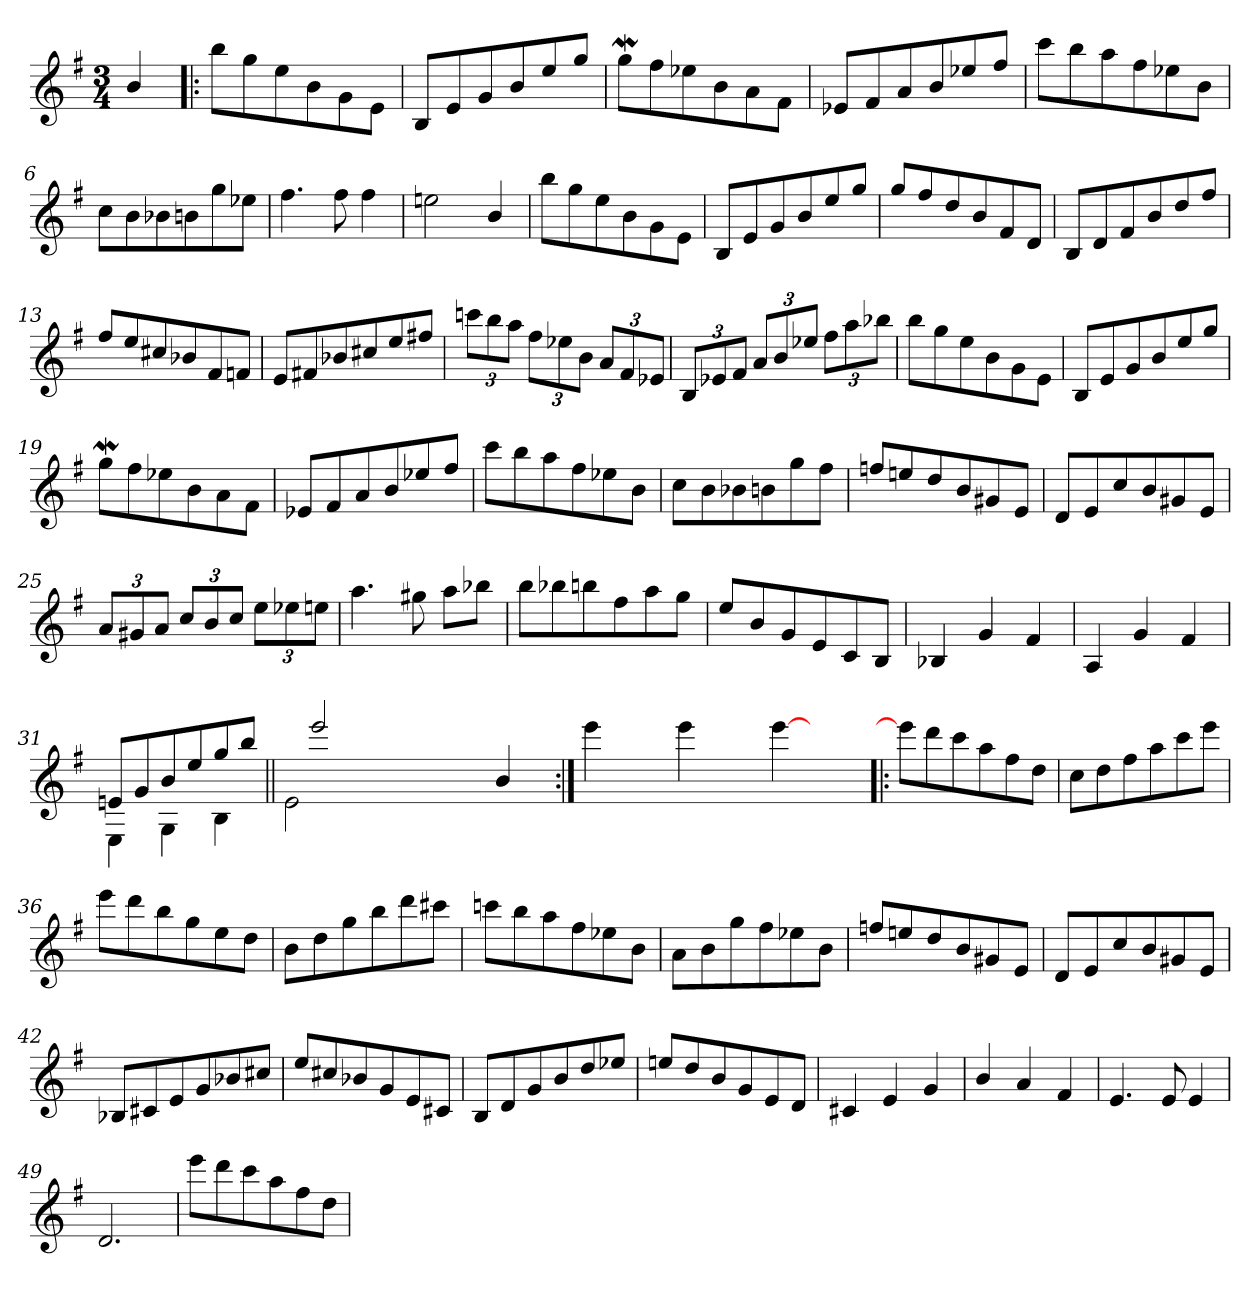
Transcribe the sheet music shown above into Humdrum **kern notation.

**kern
*part1
*staff1
*clefG2
*k[f#]
*G:
*M3/4
=
4b/
=1!|:
8bb\L
8gg\
8ee\
8b\
8g\
8e\J
=2
8B/L
8e/
8g/
8b/
8ee/
8gg/J
=3
8ggw\L
8ff#\
8ee-X\
8b\
8a\
8f#\J
=4
8e-X/L
8f#/
8a/
8b/
8ee-X/
8ff#/J
=5
8ccc\L
8bb\
8aa\
8ff#\
8ee-X\
8b\J
!!LO:LB:g=z
=6
8cc\L
8b\
8b-X\
8bn\
8gg\
8ee-X\J
=7
4.ff#\
8ff#\
4ff#\
=8
2een\
4b/
=9
8bb\L
8gg\
8ee\
8b\
8g\
8e\J
=10
8B/L
8e/
8g/
8b/
8ee/
8gg/J
=11
8gg/L
8ff#/
8dd/
8b/
8f#/
8d/J
!!LO:LB:g=z
=12
8B/L
8d/
8f#/
8b/
8dd/
8ff#/J
=13
8ff#/L
8ee/
8cc#X/
8b-X/
8f#/
8fn/J
=14
8e/L
8f#X/
8b-X/
8cc#X/
8ee/
8ff#X/J
=15
*Xbrackettup
12cccn\L
12bb\
12aa\J
12ff#\L
12ee-X\
12b\J
12a/L
12f#/
12e-X/J
!!LO:LB:g=z
=16
12B/L
12e-X/
12f#/J
12a/L
12b/
12ee-X/J
12ff#\L
12aa\
12bb-X\J
=17
8bb\L
8gg\
8ee\
8b\
8g\
8e\J
=18
8B/L
8e/
8g/
8b/
8ee/
8gg/J
=19
8ggw\L
8ff#\
8ee-X\
8b\
8a\
8f#\J
=20
8e-X/L
8f#/
8a/
8b/
8ee-X/
8ff#/J
!!LO:LB:g=z
=21
8ccc\L
8bb\
8aa\
8ff#\
8ee-X\
8b\J
=22
8cc\L
8b\
8b-X\
8bn\
8gg\
8ff#\J
=23
8ffn/L
8een/
8dd/
8b/
8g#X/
8e/J
=24
8d/L
8e/
8cc/
8b/
8g#X/
8e/J
=25
12a/L
12g#X/
12a/J
12cc/L
12b/
12cc/J
12ee\L
12ee-X\
12een\J
!!LO:LB:g=z
=26
4.aa\
8gg#X\
8aa\L
8bb-X\J
=27
8bb\L
8bb-X\
8bbn\
8ff#\
8aa\
8gg\J
=28
8ee/L
8b/
8g/
8e/
8c/
8B/J
=29
4B-X/
4g/
4f#/
=30
4A/
4g/
4f#/
!!LO:LB:g=z
=31
*^
8en/L	4E\
8g/	.
8b/	4G\
8ee/	.
8gg/	4B\
8bb/J	.
=32||	=32||
8ryy	2e\
2eee/	.
.	4ryy
8ryy	.
8ryy	2.ryy
8ryy	.
8ryy	.
4b/	.
8ryy	.
*v	*v
=33:|!
4eee\
8ryy
8ryy
4eee\
8ryy
8ryy
[>4eee\
8ryy
8ryy
=34!|:
8eee\L]
8ddd\
8ccc\
8aa\
8ff#\
8dd\J
=35
8cc\L
8dd\
8ff#\
8aa\
8ccc\
8eee\J
!!LO:LB:g=z
=36
8eee\L
8ddd\
8bb\
8gg\
8ee\
8dd\J
=37
8b\L
8dd\
8gg\
8bb\
8ddd\
8ccc#X\J
=38
8cccn\L
8bb\
8aa\
8ff#\
8ee-X\
8b\J
=39
8a\L
8b\
8gg\
8ff#\
8ee-X\
8b\J
=40
8ffn/L
8een/
8dd/
8b/
8g#X/
8e/J
!!LO:LB:g=z
=41
8d/L
8e/
8cc/
8b/
8g#X/
8e/J
=42
8B-X/L
8c#X/
8e/
8g/
8b-X/
8cc#X/J
=43
8ee/L
8cc#X/
8b-X/
8g/
8e/
8c#X/J
=44
8B/L
8d/
8g/
8b/
8dd/
8ee-X/J
=45
8een/L
8dd/
8b/
8g/
8e/
8d/J
!!LO:PB:g=z
=46
4c#X/
4e/
4g/
=47
4b/
4a/
4f#/
=48
4.e/
8e/
4e/
=49
2.d/
=50
8eee\L
8ddd\
8ccc\
8aa\
8ff#\
8dd\J
=
*-
